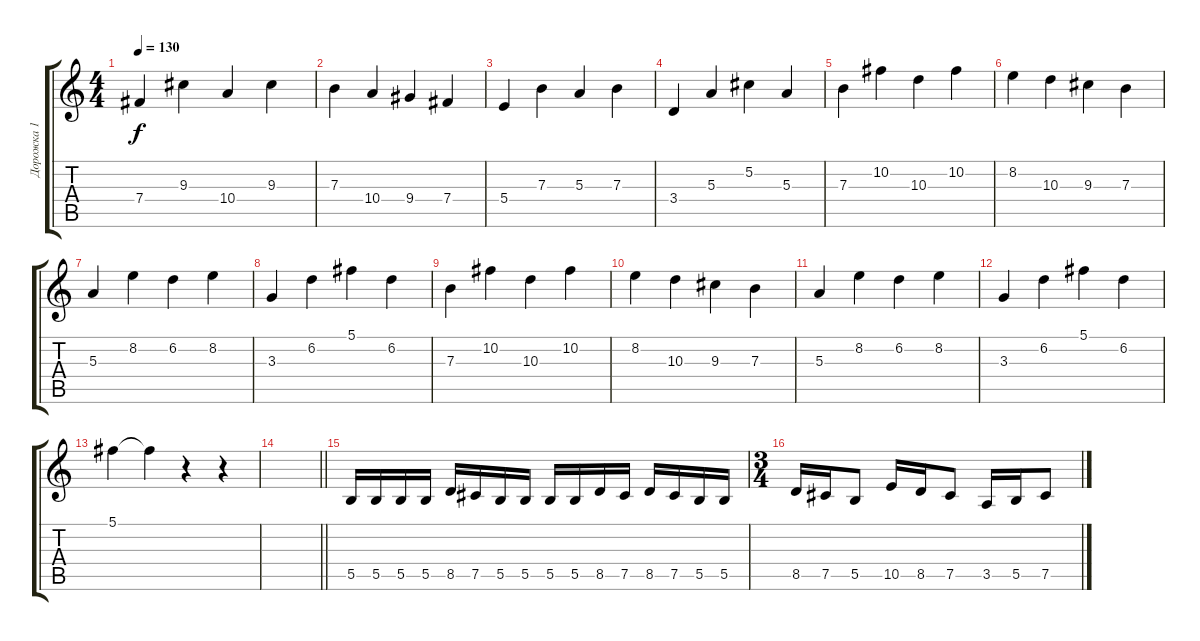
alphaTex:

\track ("Дорожка 1" "Дорожка 1") {instrument distortionguitar}
\staff {score tabs}
\tuning (Db4 Ab3 E3 B2 Gb2 B1) {hide}
\ts (4 4)
\tempo 130
\clef g2
\ks c
7.4.4{dy f} 9.3.4 10.4.4 9.3.4 |
7.3.4 10.4.4 9.4.4 7.4.4 |
5.4.4 7.3.4 5.3.4 7.3.4 |
3.4.4 5.3.4 5.2.4 5.3.4 |
7.3.4 10.2.4 10.3.4 10.2.4 |
8.2.4 10.3.4 9.3.4 7.3.4 |
5.3.4 8.2.4 6.2.4 8.2.4 |
3.3.4 6.2.4 5.1.4 6.2.4 |
7.3.4 10.2.4 10.3.4 10.2.4 |
8.2.4 10.3.4 9.3.4 7.3.4 |
5.3.4 8.2.4 6.2.4 8.2.4 |
3.3.4 6.2.4 5.1.4 6.2.4 |
5.1.4 5.1{t}.4 r.4 r.4 |
\barLineRight lightlight
|
\section ("" " ")
5.5.16 5.5.16 5.5.16 5.5.16 8.5.16 7.5.16 5.5.16 5.5.16 5.5.16 5.5.16 8.5.16 7.5.16 8.5.16 7.5.16 5.5.16 5.5.16 |
\ts (3 4)
8.5.16 7.5.16 5.5.8 10.5.16 8.5.16 7.5.8 3.5.16 5.5.16 7.5.8
